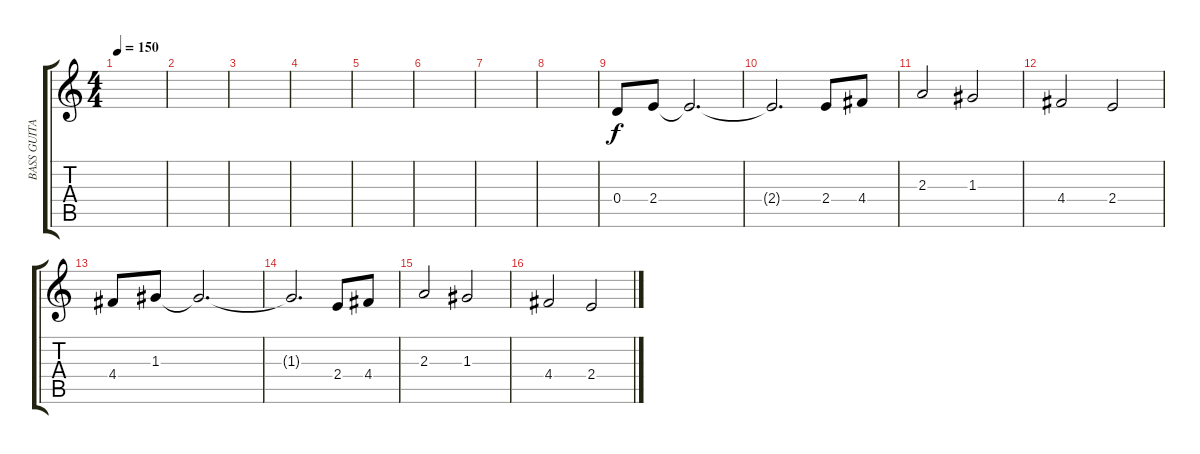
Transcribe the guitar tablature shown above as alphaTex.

\track ("BASS GUITAR" "BASS GUITA") {instrument fretlessbass}
\staff {score tabs}
\tuning (E4 B3 G3 D3 A2 E2) {hide}
\ts (4 4)
\tempo 150
\clef g2
\ks c
|
|
|
|
|
|
|
|
0.4.8 2.4.8 2.4{t}.2{d} |
2.4{t}.2{d} 2.4.8 4.4.8 |
2.3.2 1.3.2 |
4.4.2 2.4.2 |
4.4.8 1.3.8 1.3{t}.2{d} |
1.3{t}.2{d} 2.4.8 4.4.8 |
2.3.2 1.3.2 |
4.4.2 2.4.2
